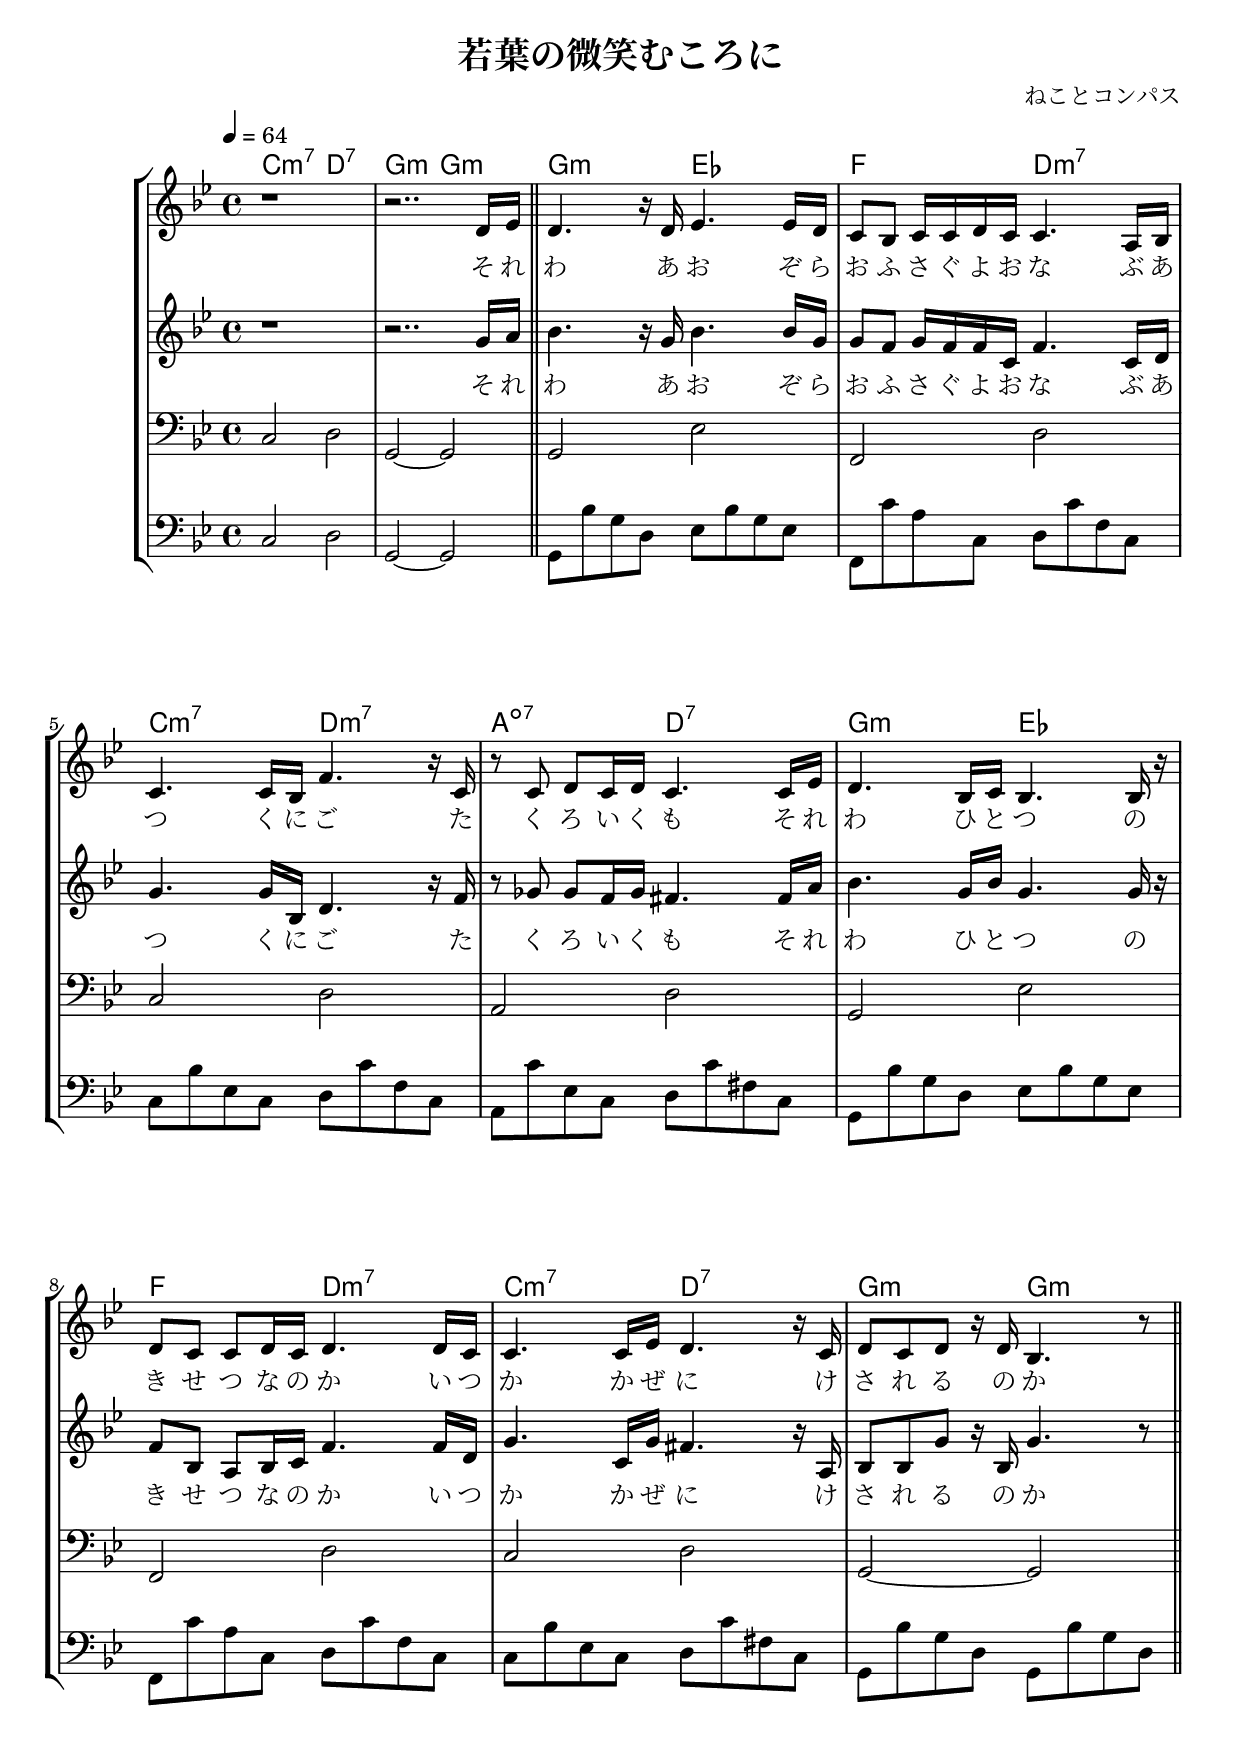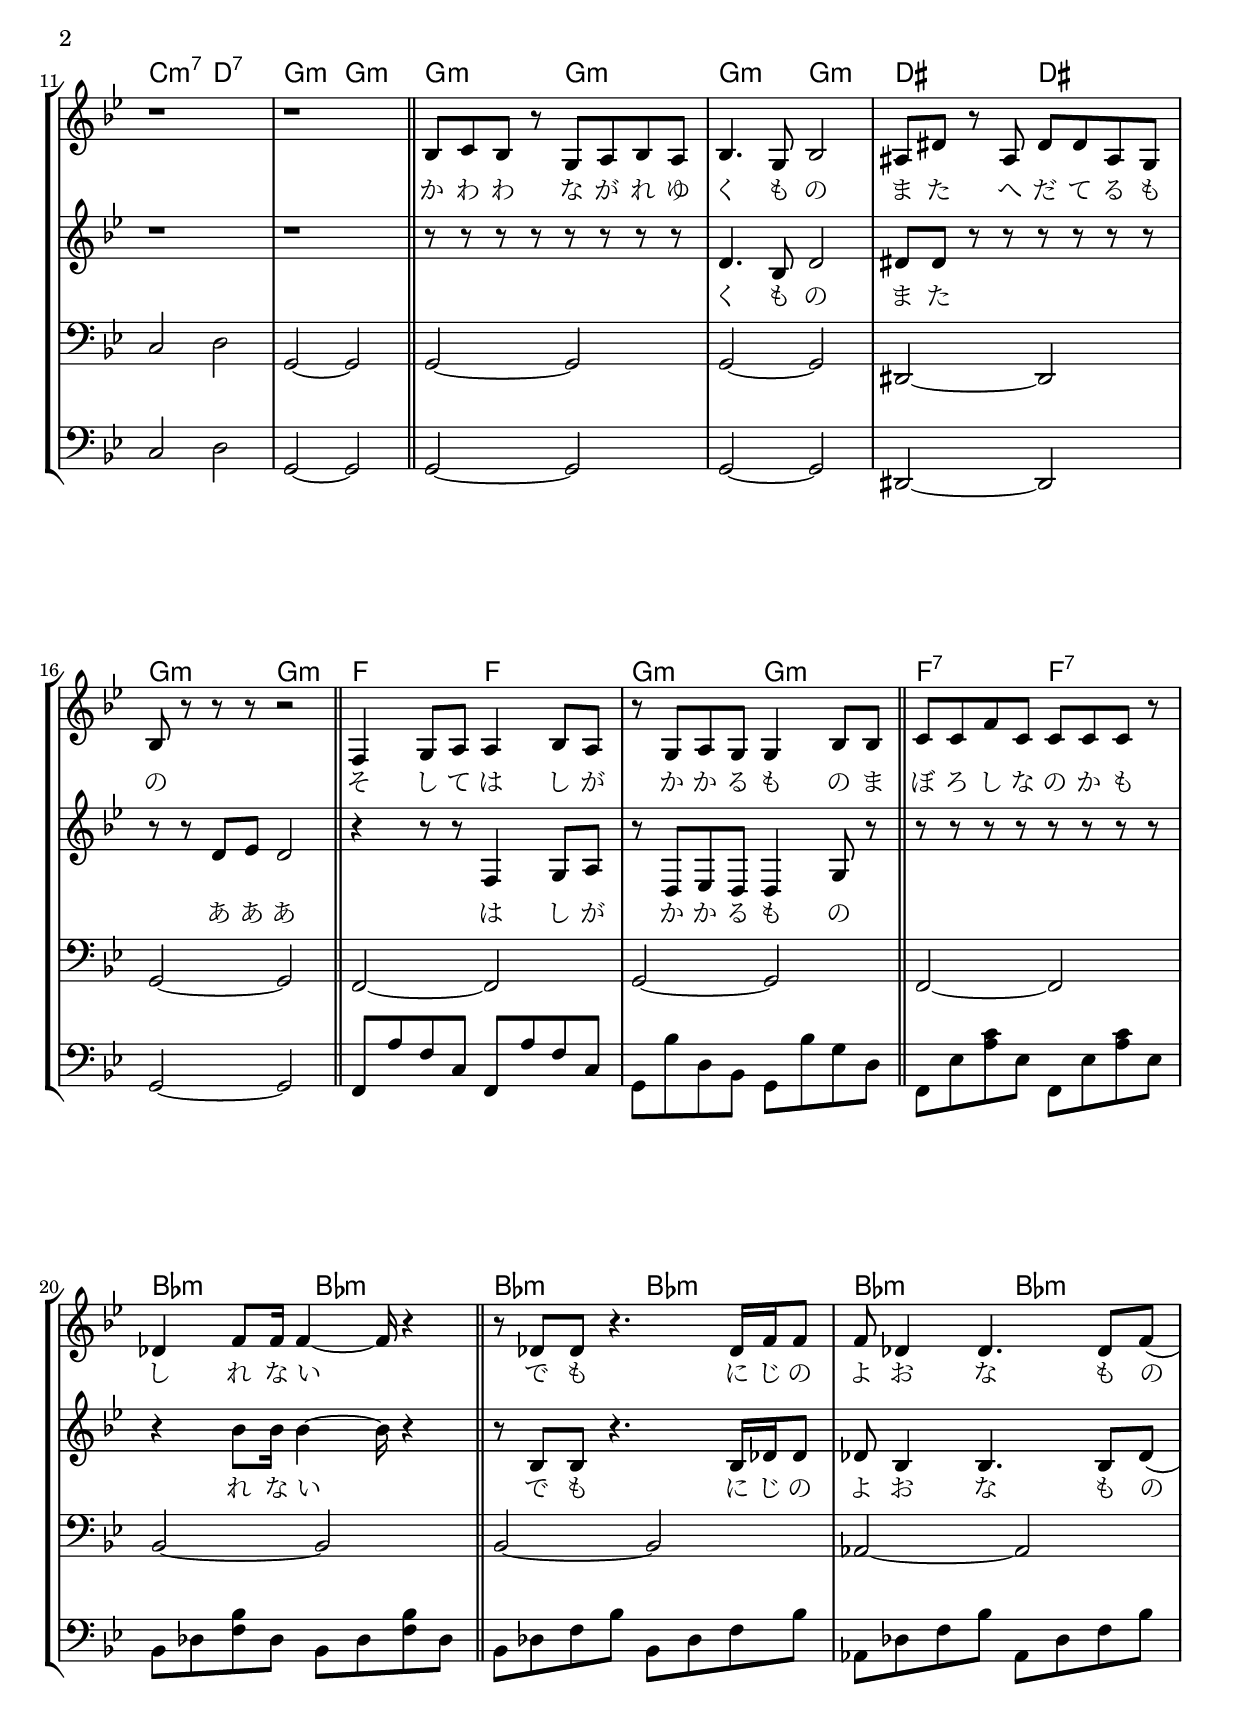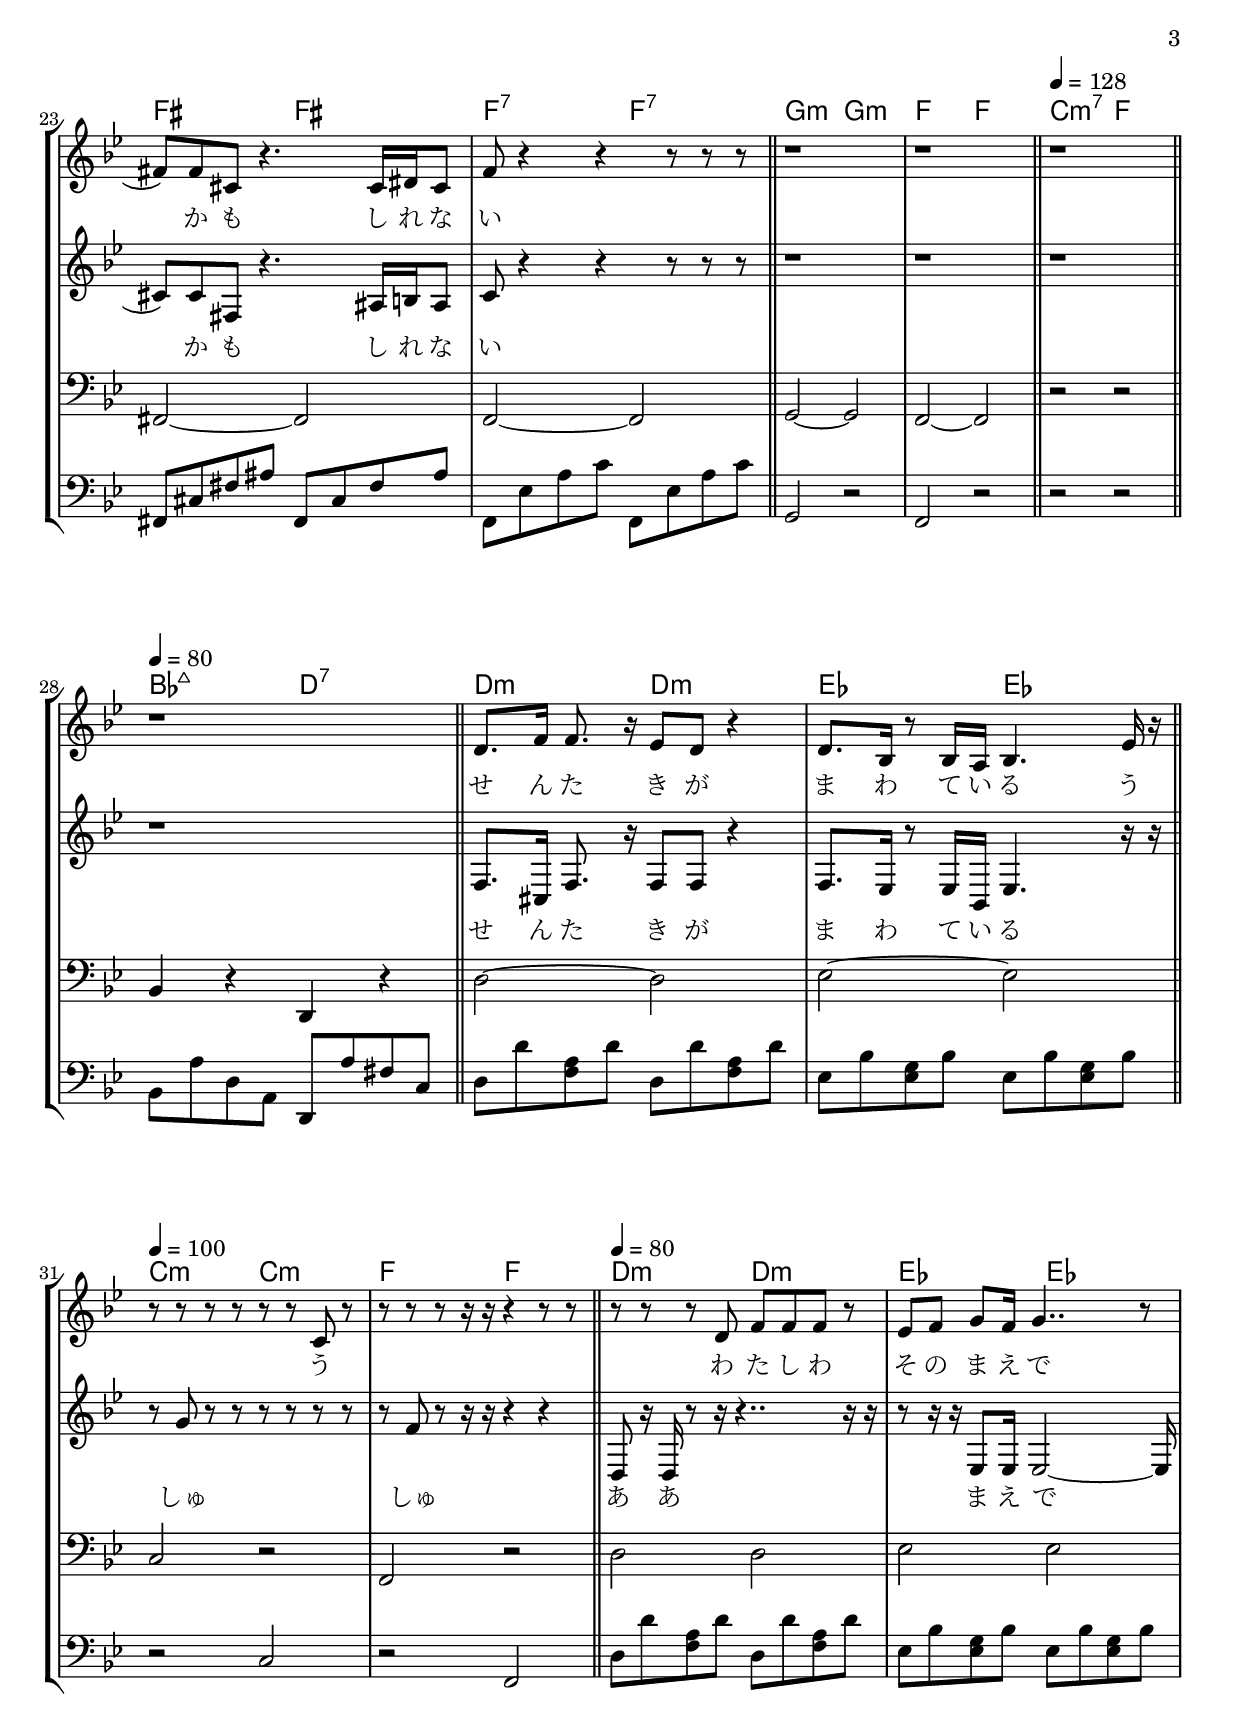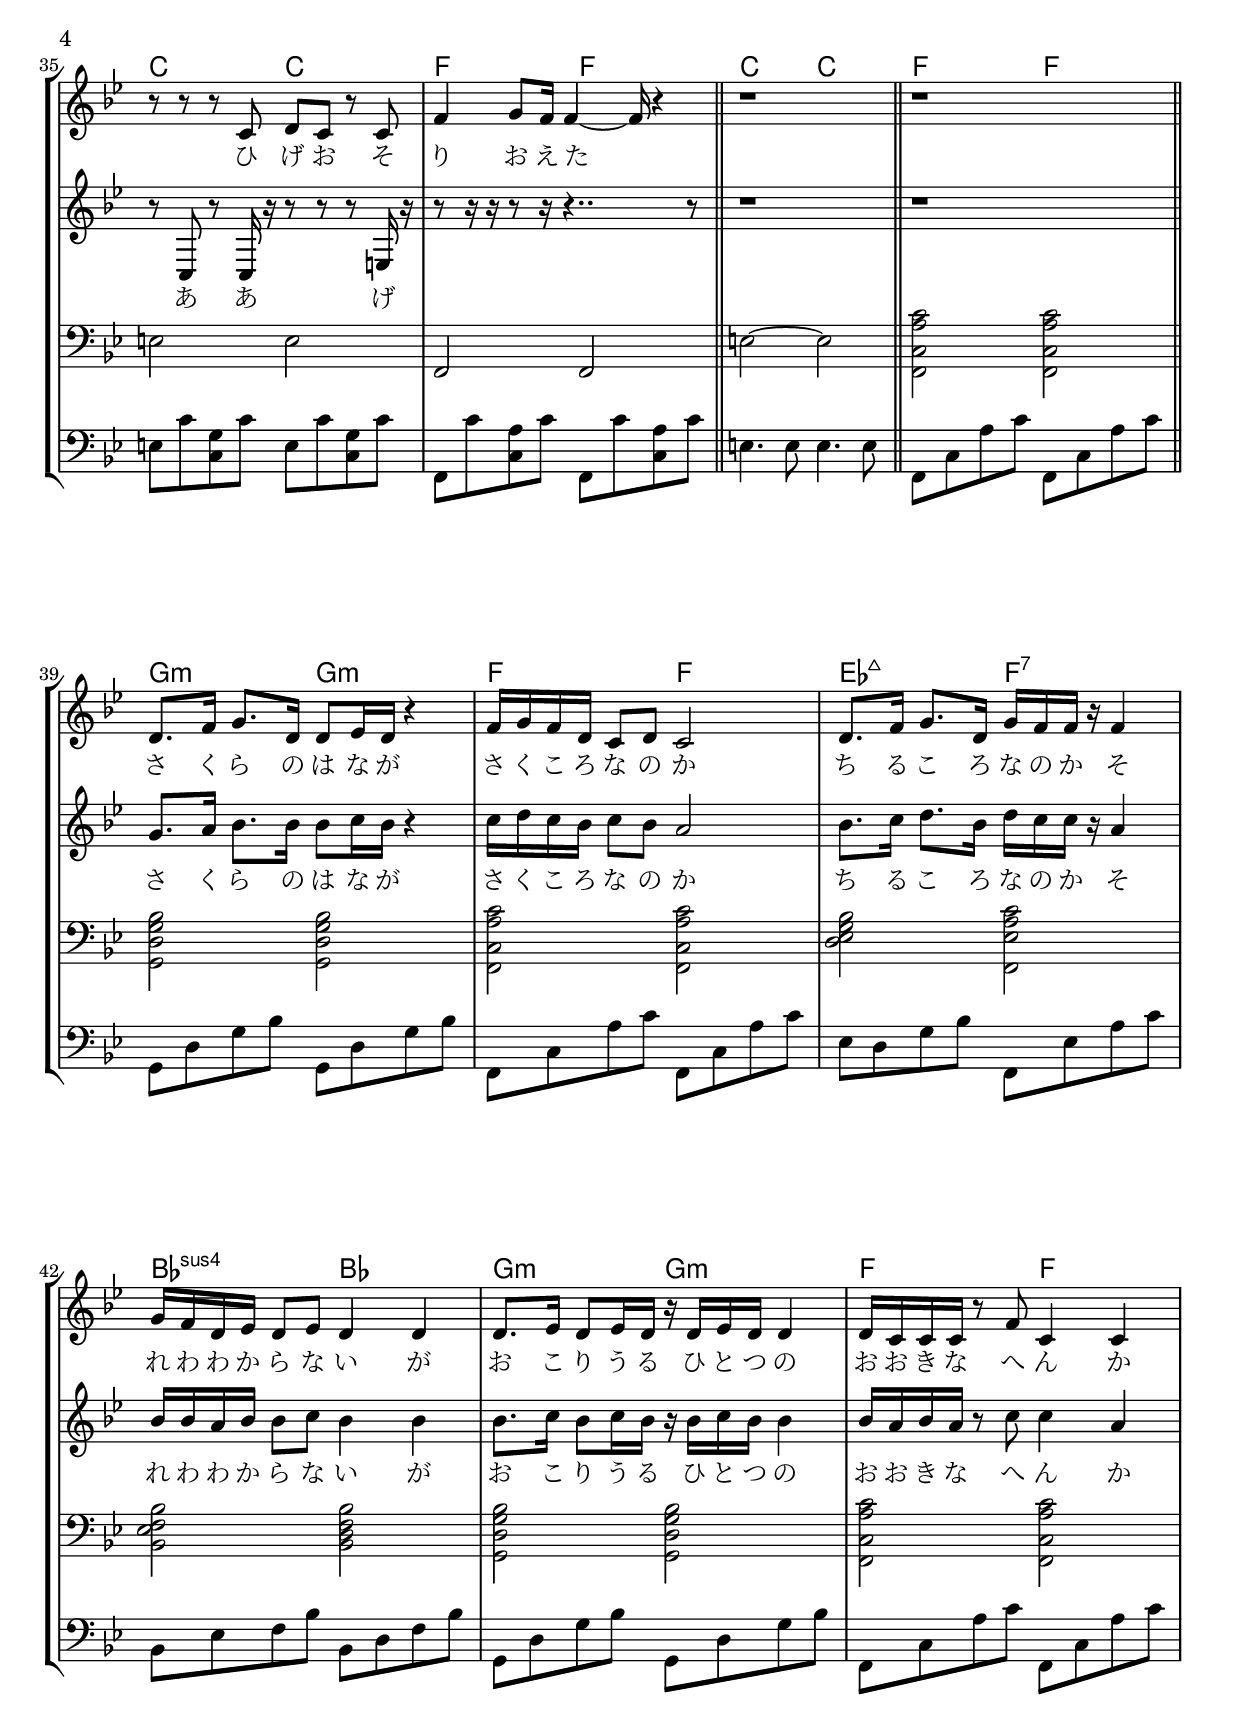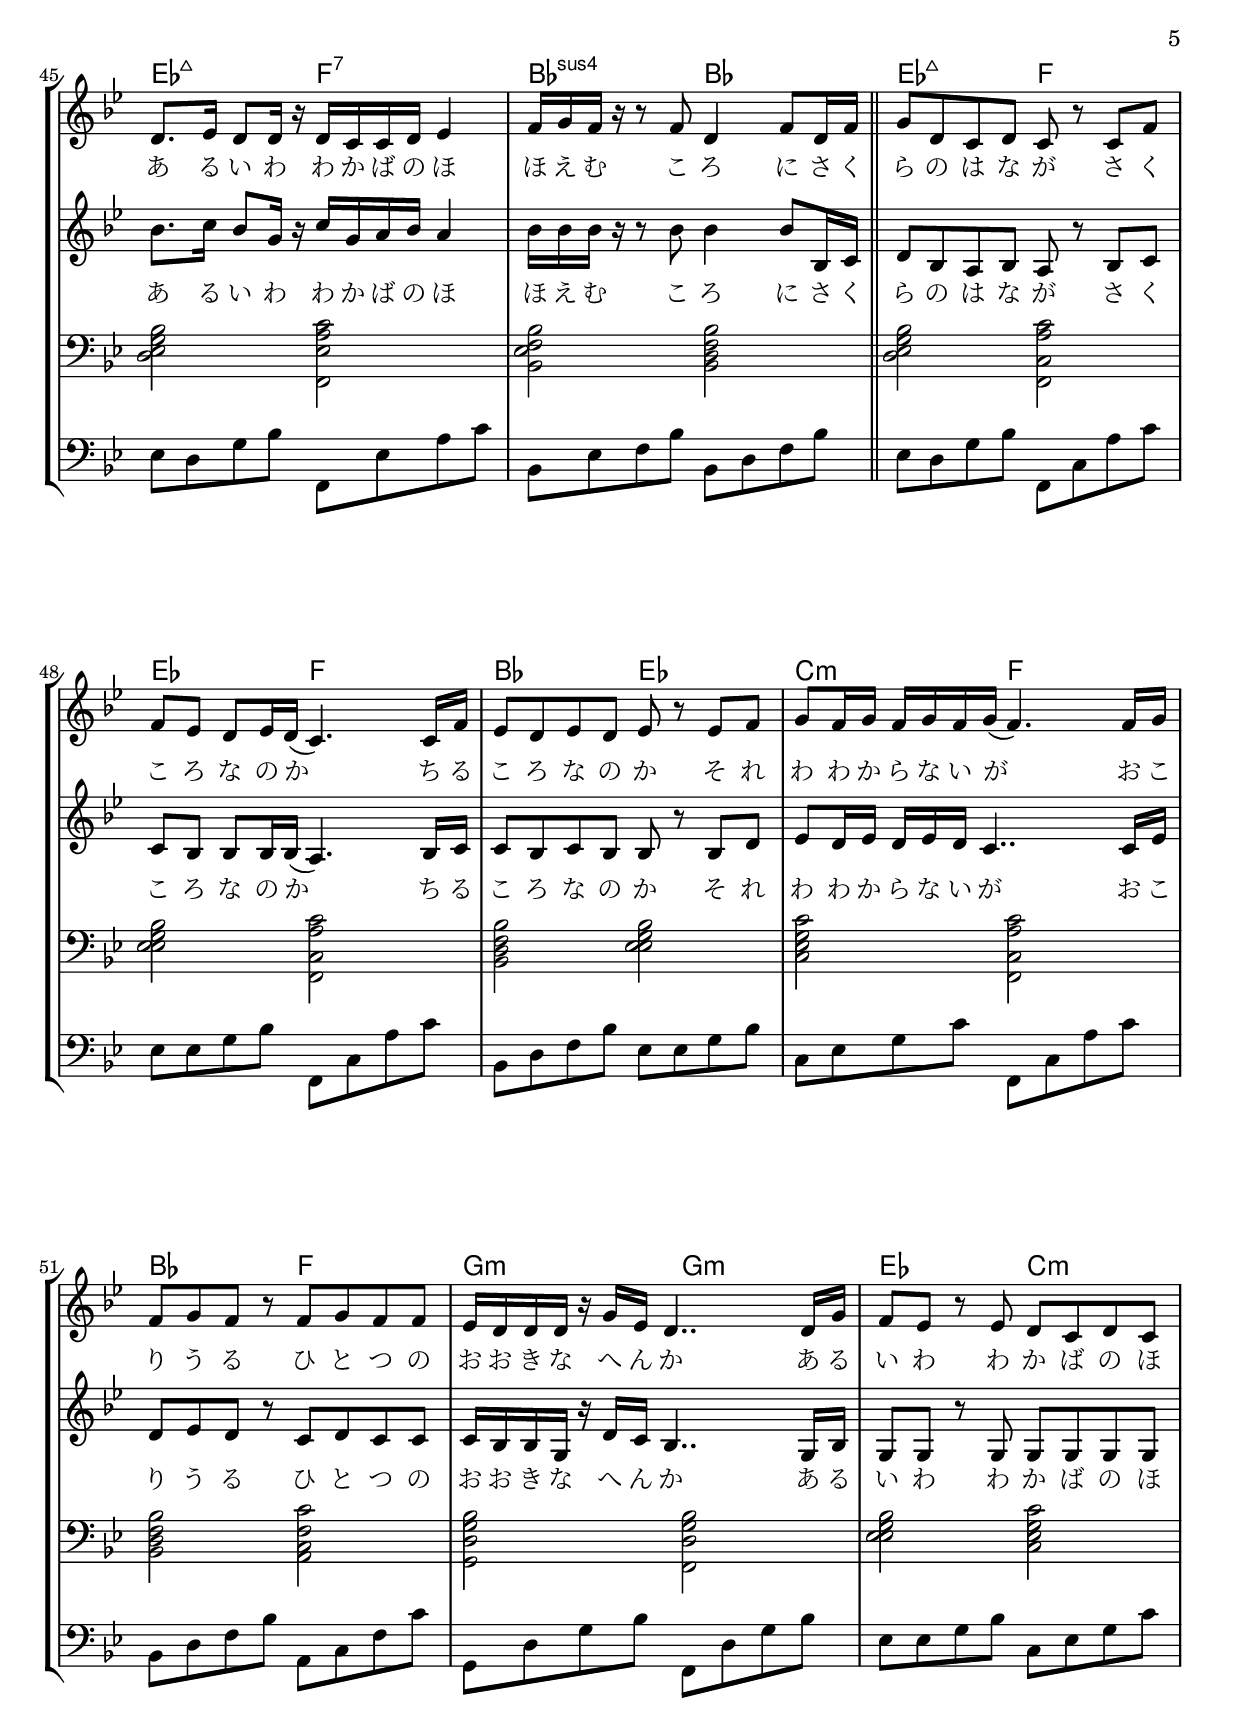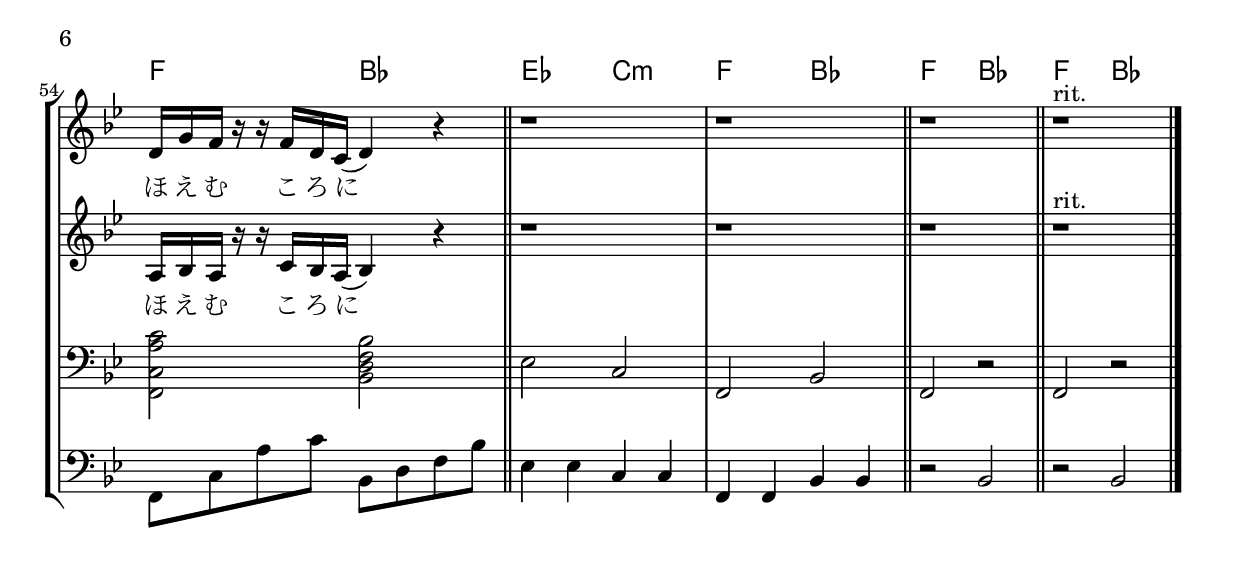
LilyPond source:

\version "2.12.1"

\header {
	title = \markup {若葉の微笑むころに}
	composer = \markup \center-column {ねことコンパス}
}

harmony = \chordmode {
	c2:min7 d:7 g:m g:m 

	g:m es f d:min7 c:min7 d:min7 a:dim7 d:7 g:m es f d:min7 c:min7 d:7 g:m g:m 

	c:min7 d:7 g:m g:m 

	g:m g:m g:m g:m dis dis g:m g:m 

	f f g:m g:m 

	f:7 f:7 bes:m bes:m 

	bes:m bes:m bes:m bes:m fis fis f:7 f:7 

	g:m g:m f f 

	c:min7 f 

	bes:maj7 d:7 

	d:m d:m es es 

	c:m c:m f f 

	d:m d:m es es c c f f 

	c c 

	f f 

	g:m g:m f f es:maj7 f:7 bes:sus4 bes g:m g:m f f es:maj7 f:7 bes:sus4 bes 

	es:maj7 f es f bes es c:m f bes f g:m g:m es c:m f bes 

	es c:m f bes 

	f bes 

	f bes 
}

melody = {
	\key bes \major
	\tempo 4 = 64
	r1 | r2.. 
	\set Staff.midiInstrument = #"mmi0.45"
	d'16  es'16 
	d'4.  r16  d'16  es'4.  es'16  d'16 
	c'8  bes8  c'16  c'16  d'16  c'16  c'4.  a16  bes16 
	c'4.  c'16  bes16  f'4.  r16  c'16 
	r8  c'8  d'8  c'16  d'16  c'4.  c'16  es'16 
	d'4.  bes16  c'16  bes4.  bes16  r16 
	d'8  c'8  c'8  d'16  c'16  d'4.  d'16  c'16 
	c'4.  c'16  es'16  d'4.  r16  c'16 
	d'8  c'8  d'8  r16  d'16  bes4.  	r8 	r1 | r1   
	\set Staff.midiInstrument = #"Acoustic Guitar (steel)"
	bes8  c'8  bes8  r8  g8  a8  bes8  a8 
	bes4.  g8  bes2 
	ais8  dis'8  r8  ais8  dis'8  dis'8  ais8  g8 
	bes8  r8  r8  r8  r2
	\set Staff.midiInstrument = #"Acoustic Guitar (steel)"
	f4  g8  a8  a4  bes8  a8 
	r8  g8  a8  g8  g4  bes8  	\set Staff.midiInstrument = #"Flute"
	bes8 
	c'8  c'8  f'8  c'8  c'8  c'8  c'8  r8 
	des'4  f'8  f'16  f'4~f'16  	r4 	\set Staff.midiInstrument = #"Acoustic Guitar (steel)"
	r8 des'8  des'8  r4.  des'16  f'16  f'8 
	f'8  des'4  des'4.  des'8  f'8 
	(fis'8)  fis'8  cis'8  r4.  cis'16  dis'16  cis'8 
	f'8  r4  r4  r8  r8  	r8 	r1 | r1   
	\tempo 4 = 128
	r1   
	\tempo 4 = 80
	r1   
	\set Staff.midiInstrument = #"mmi0.45"
	d'8.  f'16  f'8.  r16  es'8  d'8  r4 
	d'8.  bes16  r8  bes16  a16  bes4.  	\set Staff.midiInstrument = #"FX 2 (soundtrack)"
	es'16  r16 
		\tempo 4 = 100
r8  r8  r8  r8  r8  r8  c'8  r8 
	r8  r8  r8  r16  r16  r4  	r8 	\set Staff.midiInstrument = #"mmi0.45"
	r8 
		\tempo 4 = 80
r8  r8  r8  d'8  f'8  f'8  f'8  r8 
	es'8  f'8  g'8  f'16  g'4..  r8 
	r8  r8  r8  c'8  d'8  c'8  r8  c'8 
	f'4  g'8  f'16  f'4~f'16  	r4 	r1   
	r1   
	\set Staff.midiInstrument = #"mmi0.45"
	d'8.  f'16  g'8.  d'16  d'8  es'16  d'16  r4 
	f'16  g'16  f'16  d'16  c'8  d'8  c'2 
	d'8.  f'16  g'8.  d'16  g'16  f'16  f'16  r16  f'4 
	g'16  f'16  d'16  es'16  d'8  es'8  d'4  d'4 
	d'8.  es'16  d'8  es'16  d'16  r16  d'16  es'16  d'16  d'4 
	d'16  c'16  c'16  c'16  r8  f'8  c'4  c'4 
	d'8.  es'16  d'8  d'16  r16  d'16  c'16  c'16  d'16  es'4 
	f'16  g'16  f'16  r16  r8  f'8  d'4  f'8  	\set Staff.midiInstrument = #"Acoustic Guitar (steel)"
	d'16  f'16 
	g'8  d'8  c'8  d'8  c'8  r8  c'8  f'8 
	f'8  es'8  d'8  es'16  d'16  (c'4.)  c'16  f'16 
	es'8  d'8  es'8  d'8  es'8  r8  es'8  f'8 
	g'8  f'16  g'16  f'16  g'16  f'16  g'16  (f'4.)  f'16  g'16 
	f'8  g'8  f'8  r8  f'8  g'8  f'8  f'8 
	es'16  d'16  d'16  d'16  r16  g'16  es'16  d'4..  d'16  g'16 
	f'8  es'8  r8  es'8  d'8  c'8  d'8  c'8 
	d'16  g'16  f'16  r16  r16  f'16  d'16  c'16  (d'4)  	r4 	r1 | r1   
	r1   
	r1^"rit." \bar "|."
}

words = \lyricmode {
	
	そ  れ  わ  あ  お  ぞ  ら  お  ふ  さ  ぐ  よ  お  な  ぶ  あ  つ  く  に  ご  た  く  ろ  い  く  も  そ  れ  わ  ひ  と  つ  の  き  せ  つ  な  の  か  い  つ  か  か  ぜ  に  け  さ  れ  る  の  か  
	
	か  わ  わ  な  が  れ  ゆ  く  も  の  ま  た  へ  だ  て  る  も  の  
	そ  し  て  は  し  が  か  か  る  も  の  
	ま  ぼ  ろ  し  な  の  か  も  し  れ  な  い  
	で  も  に  じ  の  よ  お  な  も  の  か  も  し  れ  な  い  
	
	
	
	せ  ん  た  き  が  ま  わ  て  い  る  
	う  う  
	わ  た  し  わ  そ  の  ま  え  で  ひ  げ  お  そ  り  お  え  た  
	
	
	さ  く  ら  の  は  な  が  さ  く  こ  ろ  な  の  か  ち  る  こ  ろ  な  の  か  そ  れ  わ  わ  か  ら  な  い  が  お  こ  り  う  る  ひ  と  つ  の  お  お  き  な  へ  ん  か  あ  る  い  わ  わ  か  ば  の  ほ  ほ  え  む  こ  ろ  に  
	さ  く  ら  の  は  な  が  さ  く  こ  ろ  な  の  か  ち  る  こ  ろ  な  の  か  そ  れ  わ  わ  か  ら  な  い  が  お  こ  り  う  る  ひ  と  つ  の  お  お  き  な  へ  ん  か  あ  る  い  わ  わ  か  ば  の  ほ  ほ  え  む  こ  ろ  に  
	
	
	
}

secondmelody = {
	\key bes \major
	\tempo 4 = 64
	r1 | r2.. 
	\set Staff.midiInstrument = #"fss0.42"
	g'16  a'16 
	bes'4.  r16  g'16  bes'4.  bes'16  g'16 
	g'8  f'8  g'16  f'16  f'16  c'16  f'4.  c'16  d'16 
	g'4.  g'16  bes16  d'4.  r16  f'16 
	r8  ges'8  ges'8  f'16  ges'16  fis'4.  fis'16  a'16 
	bes'4.  g'16  bes'16  g'4.  g'16  r16 
	f'8  bes8  a8  bes16  c'16  f'4.  f'16  d'16 
	g'4.  c'16  g'16  fis'4.  r16  a16 
	bes8  bes8  g'8  r16  bes16  g'4.  	r8 	r1 | r1   
	\set Staff.midiInstrument = #"String Ensemble 2"
	r8  r8  r8  r8  r8  r8  r8  r8 
	d'4.  bes8  d'2 
	dis'8  dis'8  r8  r8  r8  r8  r8  r8 
	r8  r8  d'8  es'8  d'2
	\set Staff.midiInstrument = #"French horn"
	r4  r8  r8  f4  g8  a8 
	r8  d8  es8  d8  d4  g8  	\set Staff.midiInstrument = #"FX 7 (echoes)"
	r8 
	r8  r8  r8  r8  r8  r8  r8  r8 
	r4  bes'8  bes'16  bes'4~bes'16  	r4 	\set Staff.midiInstrument = #"Acoustic Guitar (steel)"
	r8 bes8  bes8  r4.  bes16  des'16  des'8 
	des'8  bes4  bes4.  bes8  des'8 
	(cis'8)  cis'8  fis8  r4.  ais16  b16  ais8 
	c'8  r4  r4  r8  r8  	r8 	r1 | r1   
	\tempo 4 = 128
	r1   
	\tempo 4 = 80
	r1   
	\set Staff.midiInstrument = #"Acoustic Bass"
	f8.  cis16  f8.  r16  f8  f8  r4 
	f8.  es16  r8  es16  bes,16  es4.  	\set Staff.midiInstrument = #"Reverse Cymbal"
	r16  r16 
		\tempo 4 = 100
r8  g'8  r8  r8  r8  r8  r8  r8 
	r8  f'8  r8  r16  r16  r4  	r4 	\set Staff.midiInstrument = #"Pad 1 (new age)"
		\tempo 4 = 80
 d8  r16  d16  r8  r16  r4..  r16  r16 
	r8  r16  r16  es8  es16  es2~es16 
	r8  c8  r8  c16  r16  r8  r8  r8  e16  r16 
	r8  r16  r16  r8  r16  r4..  	r8 	r1   
	r1   
	\set Staff.midiInstrument = #"fss0.42"
	g'8.  a'16  bes'8.  bes'16  bes'8  c''16  bes'16  r4 
	c''16  d''16  c''16  bes'16  c''8  bes'8  a'2 
	bes'8.  c''16  d''8.  bes'16  d''16  c''16  c''16  r16  a'4 
	bes'16  bes'16  a'16  bes'16  bes'8  c''8  bes'4  bes'4 
	bes'8.  c''16  bes'8  c''16  bes'16  r16  bes'16  c''16  bes'16  bes'4 
	bes'16  a'16  bes'16  a'16  r8  c''8  c''4  a'4 
	bes'8.  c''16  bes'8  g'16  r16  c''16  g'16  a'16  bes'16  a'4 
	bes'16  bes'16  bes'16  r16  r8  bes'8  bes'4  bes'8  	\set Staff.midiInstrument = #"Acoustic Guitar (steel)"
	bes16  c'16 
	d'8  bes8  a8  bes8  a8  r8  bes8  c'8 
	c'8  bes8  bes8  bes16  bes16  (a4.)  bes16  c'16 
	c'8  bes8  c'8  bes8  bes8  r8  bes8  d'8 
	es'8  d'16  es'16  d'16  es'16  d'16  c'4..  c'16  es'16 
	d'8  es'8  d'8  r8  c'8  d'8  c'8  c'8 
	c'16  bes16  bes16  g16  r16  d'16  c'16  bes4..  g16  bes16 
	g8  g8  r8  g8  g8  g8  g8  g8 
	a16  bes16  a16  r16  r16  c'16  bes16  a16  (bes4)  	r4 	r1 | r1   
	r1   
	r1^"rit." \bar "|."
}

secondwords = \lyricmode {
	
	そ  れ  わ  あ  お  ぞ  ら  お  ふ  さ  ぐ  よ  お  な  ぶ  あ  つ  く  に  ご  た  く  ろ  い  く  も  そ  れ  わ  ひ  と  つ  の  き  せ  つ  な  の  か  い  つ  か  か  ぜ  に  け  さ  れ  る  の  か  
	
	く  も  の  ま  た  あ  あ  あ  
	は  し  が  か  か  る  も  の  
	れ  な  い  
	で  も  に  じ  の  よ  お  な  も  の  か  も  し  れ  な  い  
	
	
	
	せ  ん  た  き  が  ま  わ  て  い  る  
	しゅ  しゅ  
	あ  あ  ま  え  で  あ  あ  げ  
	
	
	さ  く  ら  の  は  な  が  さ  く  こ  ろ  な  の  か  ち  る  こ  ろ  な  の  か  そ  れ  わ  わ  か  ら  な  い  が  お  こ  り  う  る  ひ  と  つ  の  お  お  き  な  へ  ん  か  あ  る  い  わ  わ  か  ば  の  ほ  ほ  え  む  こ  ろ  に  
	さ  く  ら  の  は  な  が  さ  く  こ  ろ  な  の  か  ち  る  こ  ろ  な  の  か  そ  れ  わ  わ  か  ら  な  い  が  お  こ  り  う  る  ひ  と  つ  の  お  お  き  な  へ  ん  か  あ  る  い  わ  わ  か  ば  の  ほ  ほ  え  む  こ  ろ  に  
	
	
	
}

tempochange = {
	\tempo 4 = 64
	r1 | r1 \bar "||"
	\tempo 4 = 64
	r1 | r1 | r1 | r1 | r1 | r1 | r1 | r1 \bar "||"
	\tempo 4 = 64
	r1 | r1 \bar "||"
	\tempo 4 = 64
	r1 | r1 | r1 | r1 \bar "||"
	\tempo 4 = 64
	r1 | r1 \bar "||"
	\tempo 4 = 64
	r1 | r1 \bar "||"
	\tempo 4 = 64
	r1 | r1 | r1 | r1 \bar "||"
	\tempo 4 = 64
	r1 | r1 \bar "||"
	\tempo 4 = 128
	r1 \bar "||"
	\tempo 4 = 80
	r1 \bar "||"
	\tempo 4 = 80
	r1 | r1 \bar "||"
	\tempo 4 = 100
	r1 | r1 \bar "||"
	\tempo 4 = 80
	r1 | r1 | r1 | r1 \bar "||"
	\tempo 4 = 80
	r1 \bar "||"
	\tempo 4 = 80
	r1 \bar "||"
	\tempo 4 = 80
	r1 | r1 | r1 | r1 | r1 | r1 | r1 | r1 \bar "||"
	\tempo 4 = 80
	r1 | r1 | r1 | r1 | r1 | r1 | r1 | r1 \bar "||"
	\tempo 4 = 80
	r1 | r1 \bar "||"
	\tempo 4 = 80
	r1 \bar "||"
	\tempo 4 = 80
	\tempo 4 = 60 r2 \tempo 4 = 53 r2 \bar "|."
}

mainacc = {
	\clef bass
	\set Staff.midiInstrument = #"Electric Grand"
	\key bes \major
	\tempo 4 = 64
	c2
	~d2
	g,2
	~g,2
	\bar "||"

	\set Staff.midiInstrument = #"Electric Grand"
	g,2
	~es2
	f,2
	~d2
	c2
	~d2
	a,2
	~d2
	g,2
	~es2
	f,2
	~d2
	c2
	~d2
	g,2
	~g,2
	\bar "||"

	\set Staff.midiInstrument = #"Electric Grand"
	c2
	~d2
	g,2
	~g,2
	\bar "||"

	\set Staff.midiInstrument = #"Electric Grand"
	g,2
	~g,2
	g,2
	~g,2
	dis,2
	~dis,2
	g,2
	~g,2
	\bar "||"

	\set Staff.midiInstrument = #"Electric Grand"
	f,2
	~f,2
	g,2
	~g,2
	\bar "||"

	\set Staff.midiInstrument = #"Electric Grand"
	f,2
	~f,2
	bes,2
	~bes,2
	\bar "||"

	\set Staff.midiInstrument = #"Electric Grand"
	bes,2
	~bes,2
	as,2
	~as,2
	fis,2
	~fis,2
	f,2
	~f,2
	\bar "||"

	\set Staff.midiInstrument = #"Acoustic grand"
	g,2
	~g,2
	f,2
	~f,2
	\bar "||"

	\set Staff.midiInstrument = #"Acoustic grand"
	\tempo 4 = 128
	r2
	r2
	\bar "||"

	\set Staff.midiInstrument = #"Electric Grand"
	\tempo 4 = 80
	bes,4 r4
	d,4 r4
	\bar "||"

	\set Staff.midiInstrument = #"Electric Grand"
	d2
	~d2
	es2
	~es2
	\bar "||"

	\set Staff.midiInstrument = #"FX 4 (atmosphere)"
	\tempo 4 = 100
	c2
	r2
	f,2
	r2
	\bar "||"

	\set Staff.midiInstrument = #"Electric Grand"
	\tempo 4 = 80
	d2
	d2
	es2
	es2
	e2
	e2
	f,2
	f,2
	\bar "||"

	\set Staff.midiInstrument = #"Electric Grand"
	e2
	~e2
	\bar "||"

	\set Staff.midiInstrument = #"Electric Grand"
	<f, c a c'>2
	<f, c a c'>2
	\bar "||"

	\set Staff.midiInstrument = #"Electric Grand"
	<g, d g bes>2
	<g, d g bes>2
	<f, c a c'>2
	<f, c a c'>2
	<es d g bes>2
	<f, es a c'>2
	<bes, es f bes>2
	<bes, d f bes>2
	<g, d g bes>2
	<g, d g bes>2
	<f, c a c'>2
	<f, c a c'>2
	<es d g bes>2
	<f, es a c'>2
	<bes, es f bes>2
	<bes, d f bes>2
	\bar "||"

	\set Staff.midiInstrument = #"Electric Piano 1"
	<es d g bes>2
	<f, c a c'>2
	<es es g bes>2
	<f, c a c'>2
	<bes, d f bes>2
	<es es g bes>2
	<c es g c'>2
	<f, c a c'>2
	<bes, d f bes>2
	<a, c f c'>2
	<g, d g bes>2
	<f, d g bes>2
	<es es g bes>2
	<c es g c'>2
	<f, c a c'>2
	<bes, d f bes>2
	\bar "||"

	\set Staff.midiInstrument = #"Electric Piano 1"
	es2
	~c2
	f,2
	~bes,2
	\bar "||"

	\set Staff.midiInstrument = #"Electric Grand"
	f,2
	r2
	\bar "||"

	\set Staff.midiInstrument = #"Acoustic grand"
	f,2
	r2
	\bar "|."
}

subacc = {
	\clef bass
	\set Staff.midiInstrument = #"Synth Bass 2"
	\key bes \major
	\tempo 4 = 64
	c2
	~d2
	g,2
	~g,2
	\bar "||"

	\set Staff.midiInstrument = #"Synth Bass 2"
	g,8 bes g d
	es8 bes g es
	f,8 c' a c
	d8 c' f c
	c8 bes es c
	d8 c' f c
	a,8 c' es c
	d8 c' fis c
	g,8 bes g d
	es8 bes g es
	f,8 c' a c
	d8 c' f c
	c8 bes es c
	d8 c' fis c
	g,8 bes g d
	g,8 bes g d
	\bar "||"

	\set Staff.midiInstrument = #"Fretless Bass"
	c2
	~d2
	g,2
	~g,2
	\bar "||"

	\set Staff.midiInstrument = #"Synth Bass 2"
	g,2
	~g,2
	g,2
	~g,2
	dis,2
	~dis,2
	g,2
	~g,2
	\bar "||"

	\set Staff.midiInstrument = #"Acoustic Bass"
	f,8 a f c
	f,8 a f c
	g,8 bes d bes,
	g,8 bes g d
	\bar "||"

	\set Staff.midiInstrument = #"Synth Bass 2"
	f,8 es <a c'> es
	f,8 es <a c'> es
	bes,8 des <f bes> des
	bes,8 des <f bes> des
	\bar "||"

	\set Staff.midiInstrument = #"Pad 3 (polysynth)"
	bes,8 des8 f8 bes8
	bes,8 des8 f8 bes8
	as,8 des8 f8 bes8
	as,8 des8 f8 bes8
	fis,8 cis8 fis8 ais8
	fis,8 cis8 fis8 ais8
	f,8 es8 a8 c'8
	f,8 es8 a8 c'8
	\bar "||"

	\set Staff.midiInstrument = #"Pad 7 (halo)"
	g,2
	r2
	f,2
	r2
	\bar "||"

	\set Staff.midiInstrument = #"Acoustic grand"
	\tempo 4 = 128
	r2
	r2
	\bar "||"

	\set Staff.midiInstrument = #"Synth Bass 2"
	\tempo 4 = 80
	bes,8 a d a,
	d,8 a fis c
	\bar "||"

	\set Staff.midiInstrument = #"Acoustic Guitar (steel)"
	d8 d' <f a> d'
	d8 d' <f a> d'
	es8 bes <es g> bes
	es8 bes <es g> bes
	\bar "||"

	\set Staff.midiInstrument = #"Guitar Fret Noise"
	\tempo 4 = 100
	r2
	c2
	r2
	f,2
	\bar "||"

	\set Staff.midiInstrument = #"Lead 1 (square)"
	\tempo 4 = 80
	d8 d' <f a> d'
	d8 d' <f a> d'
	es8 bes <es g> bes
	es8 bes <es g> bes
	e8 c' <c g> c'
	e8 c' <c g> c'
	f,8 c' <c a> c'
	f,8 c' <c a> c'
	\bar "||"

	\set Staff.midiInstrument = #"Vibraphone"
	e4.e8
	e4.e8
	\bar "||"

	\set Staff.midiInstrument = #"Synth Bass 2"
	f,8 c8 a8 c'8
	f,8 c8 a8 c'8
	\bar "||"

	\set Staff.midiInstrument = #"Synth Bass 2"
	g,8 d8 g8 bes8
	g,8 d8 g8 bes8
	f,8 c8 a8 c'8
	f,8 c8 a8 c'8
	es8 d8 g8 bes8
	f,8 es8 a8 c'8
	bes,8 es8 f8 bes8
	bes,8 d8 f8 bes8
	g,8 d8 g8 bes8
	g,8 d8 g8 bes8
	f,8 c8 a8 c'8
	f,8 c8 a8 c'8
	es8 d8 g8 bes8
	f,8 es8 a8 c'8
	bes,8 es8 f8 bes8
	bes,8 d8 f8 bes8
	\bar "||"

	\set Staff.midiInstrument = #"Synth Bass 2"
	es8 d8 g8 bes8
	f,8 c8 a8 c'8
	es8 es8 g8 bes8
	f,8 c8 a8 c'8
	bes,8 d8 f8 bes8
	es8 es8 g8 bes8
	c8 es8 g8 c'8
	f,8 c8 a8 c'8
	bes,8 d8 f8 bes8
	a,8 c8 f8 c'8
	g,8 d8 g8 bes8
	f,8 d8 g8 bes8
	es8 es8 g8 bes8
	c8 es8 g8 c'8
	f,8 c8 a8 c'8
	bes,8 d8 f8 bes8
	\bar "||"

	\set Staff.midiInstrument = #"Electric Bass (pick)"
	es4 es4
	c4 c4
	f,4 f,4
	bes,4 bes,4
	\bar "||"

	\set Staff.midiInstrument = #"Pad 4 (choir)"
	r2
	bes,2
	\bar "||"

	\set Staff.midiInstrument = #"Pad 8 (sweep)"
	r2
	bes,2
	\bar "|."
}

percA = {
	\drummode {
	r1 |r1 \bar "||"
	r2 hho2  |r2 hho2  |r2 hho2  |r2 hho2  |r2 hho2  |r2 hho2  |r2 hho2  |r2 hho2  \bar "||"
	r1  |r2 r8 hho4 hho8  \bar "||"
	r4 hh8. hh4 r16 hh4  |hh4 hh8 hh4. hh4  |hh4 hh8. hh4 r16 hh4  |hh4 hh8 hh4. hh4  \bar "||"
	r2 r8 hho4.  |r2 r8 hho4.  \bar "||"
	cymr4 cymr4 cymr4 cymr4  |cymr4 cymr8 cymr16 cymr16 cymr4 cymr4  \bar "||"
	r8 cymr16 cymr16 cymr8 cymr16 cymr16 cymr8 cymr16 cymr16 cymr8 cymr8  |cymr8 cymr16 cymr16 cymr8 cymr16 cymr16 cymr8 cymr16 cymr16 cymr8 cymr8  |cymr8 cymr16 cymr16 cymr8 cymr16 cymr16 cymr8 cymr16 cymr16 cymr8 cymr16 cymr16  |cymr8 cymr16 cymr16 cymr8 cymr16 cymr16 cymr8 cymr16 cymr16 cymr8 cymr8  \bar "||"
	r1  |r2 r8 hho4 hho8  \bar "||"
	r1 \bar "||"
	r2 r8 hho4 hho8  \bar "||"
	r1  |r2 r8 hho4 hho8  \bar "||"
	r1 |r1 \bar "||"
	r1  |r1  |r1  |r2 r8 hho4 hho8  \bar "||"
	r1 \bar "||"
	cymr4 cymr4 cymr4 cymr4  \bar "||"
	cymr4 cymr4 cymr4 cymr4  |cymr4 cymr8 cymr16 cymr16 cymr4 cymr4  |cymr4 cymr4 cymr4 cymr4  |cymr4 cymr2.  |cymr4 cymr4 cymr4 cymr4  |cymr4 cymr8 cymr16 cymr16 cymr4 cymr4  |cymr4 cymr4 cymr4 cymr4  |cymr4 cymr2.  \bar "||"
	r1  |r1  |r1  |r1  |r1  |r1  |r1  |r2 r8 hho4 hho8  \bar "||"
	r1  |r2 r8 hho4 hho8  \bar "||"
	r1 \bar "||"
	r1 \bar "|."
	}
}

percB = {
	\drummode {
	r1 |r1 \bar "||"
	r8 hh16 hh16 hh8 hh16 hh8. hh16 hh16 hh8 hh16 hh16  |hh8 hh16 hh16 hh8 hh16 hh8. hh16 hh16 hh8 hh8  |hh8 hh16 hh16 hh8 hh16 hh8. hh16 hh16 hh8 hh16 hh16  |hh8 hh16 hh16 hh8 hh16 hh8. hh16 hh16 hh8 hh8  |r8 hh16 hh16 hh8 hh16 hh8. hh16 hh16 hh8 hh16 hh16  |hh8 hh16 hh16 hh8 hh16 hh8. hh16 hh16 hh8 hh8  |hh8 hh16 hh16 hh8 hh16 hh8. hh16 hh16 hh8 hh16 hh16  |hh8 hh16 hh16 hh8 hh16 hh8 hh4. r16  \bar "||"
	r4. hhp2 hhp8  |hhp4 hhp4 hhp4 hhp4  \bar "||"
	r8 hhp4 hhp4 hhp4 hhp8  |r8 hhp2 hhp4 hhp8  |r8 hhp4 hhp4 hhp4 hhp8  |r8 hhp2 hhp4.  \bar "||"
	r8 hh8 hh8 hh8 hh4. hh8  |r16 hh4 hh4 hh4 r16 hh8  \bar "||"
	r2 sn2  |r2 sn2  \bar "||"
	r4 sn2 sn4  |r4 sn8 sn4. sn4  |r4 sn2 sn4  |r4 sn2 sn8 sn16 sn16  \bar "||"
	r4. hhp2 hhp8  |hhp4 hhp4 hhp4 hhp4  \bar "||"
	r1 \bar "||"
	hhp4 hhp4 hhp4 hhp4  \bar "||"
	r4. hhp2 hhp8  |hhp4 hhp4 hhp4 hhp4  \bar "||"
	r1 |r1 \bar "||"
	r4. hhp2 hhp8  |r4. hhp2 hhp8  |r4. hhp2 hhp8  |hhp4 hhp4 hhp4 hhp4  \bar "||"
	r1 \bar "||"
	r2 sn2  \bar "||"
	r2 sn2  |r2 sn2  |r2 sn2  |r8 sn8 sn2.  |r2 sn2  |r2 sn2  |r2 sn2  |r8 sn8 sn2.  \bar "||"
	r4. hhp2 hhp8  |r4. hhp2 hhp8  |r4. hhp2 hhp8  |r4. hhp2 hhp8  |r4. hhp2 hhp8  |r4. hhp2 hhp8  |r4. hhp2 hhp8  |hhp4 hhp4 hhp4 hhp4  \bar "||"
	r4. hhp2 hhp8  |hhp4 hhp4 hhp4 hhp4  \bar "||"
	r1 \bar "||"
	r1 \bar "|."
	}
}

percC = {
	\drummode {
	r1 |r1 \bar "||"
	r4 sn2 sn4  |r4 sn2 sn4  |r4 sn2 sn4  |r4 sn2 sn4  |r4 sn2 sn4  |r4 sn2 sn4  |r4 sn2 sn4  |r4 sn4. sn16 sn8 sn16 sn16 sn16  \bar "||"
	hh4 hh4 hh4 hh4  |r4. hh2 r8  \bar "||"
	r4 sn2 sn8. sn16  |r4 sn2 sn8. sn16  |r4 sn2 sn8. sn16  |r4 sn2 sn8 sn16 sn16  \bar "||"
	r16 hhp4 hhp8 hhp8 hhp4. hhp16  |r8 hhp8 hhp8 hhp8 hhp4 r16 hhp8.  \bar "||"
	bd2. r8 bd8  |bd2 r8 bd4.  \bar "||"
	bd8. bd16 bd8. bd16 bd8. bd16 bd8. bd16  |bd8. bd16 bd8. bd16 bd8. bd16 bd4  |bd8. bd16 bd8. bd16 bd8. bd16 bd8. bd16  |bd8. bd16 bd8. bd16 bd8. bd16 bd8. bd16  \bar "||"
	hh4 hh4 hh4 hh4  |r4. hh2 r8  \bar "||"
	r1 \bar "||"
	r4. hh2 r8  \bar "||"
	hh4 hh4 hh4 hh4  |r4. hh2 r8  \bar "||"
	r1 |r1 \bar "||"
	hh4 hh4 hh4 hh4  |hh4 hh4 hh4 hh4  |hh4 hh4 hh4 hh4  |r4. hh2 r8  \bar "||"
	r1 \bar "||"
	bd2 r8 bd4.  \bar "||"
	bd2. r8 bd8  |bd2. r8 bd8  |bd2. r8 bd8  |bd4. bd8 bd4. bd8  |bd2. r8 bd8  |bd2. r8 bd8  |bd2. r8 bd8  |bd2 r8 bd4.  \bar "||"
	hh4 hh4 hh4 hh4  |hh4 hh4 hh4 hh4  |hh4 hh4 hh4 hh4  |hh4 hh4 hh4 hh4  |hh4 hh4 hh4 hh4  |hh4 hh4 hh4 hh4  |hh4 hh4 hh4 hh4  |r4. hh2 r8  \bar "||"
	hh4 hh4 hh4 hh4  |r4. hh2 r8  \bar "||"
	r1 \bar "||"
	r1 \bar "|."
	}
}

percD = {
	\drummode {
	r1 |r1 \bar "||"
	bd8 bd4 bd4 r16 bd8. bd8  |bd8 bd4 bd4 r16 bd8. bd8  |bd8 bd4 bd4 r16 bd8. bd8  |bd8 bd4 bd4 r16 bd8. bd8  |bd8 bd4 bd4 r16 bd8. bd8  |bd8 bd4 bd4 r16 bd8. bd8  |bd8 bd4 bd4 r16 bd8. bd8  |bd4. bd8. bd4. r16  \bar "||"
	bd2. r8 bd8  |bd8. bd4. r16 bd4 bd8  \bar "||"
	bd4. r16 bd8. bd4 bd8  |bd8 bd4 r16 bd8. bd4 bd8  |bd4. r16 bd8. bd4 bd8  |bd8 bd4 r16 bd8. bd4 bd8  \bar "||"
	r8. sn2 r16 sn4  |r8. sn2 r16 sn4  \bar "||"
	r1 |r8. tommh8. tommh2 r8  \bar "||"
	r1  |r2 r16 tommh4. r16  |r1  |r4. tommh2 r8  \bar "||"
	bd2. r8 bd8  |bd8. bd4. r16 bd4 bd8  \bar "||"
	r1 \bar "||"
	bd8. bd4. r16 bd4 bd8  \bar "||"
	bd2. r8 bd8  |bd8. bd4. r16 bd4 bd8  \bar "||"
	r1 |r1 \bar "||"
	bd2. r8 bd8  |bd8. bd8. bd2 bd8  |bd2. r8 bd8  |bd8. bd4. r16 bd4 bd8  \bar "||"
	r1 \bar "||"
	r8. tommh8. tommh2 r8  \bar "||"
	r1 |r1 |r1 |r2 r8 tommh8 tommh4  |r1 |r1 |r1 |r8. tommh8. tommh2 r8  \bar "||"
	bd2. r8 bd8  |bd8. bd8. bd2 bd8  |bd2. r8 bd8  |bd8. bd8. bd2 bd8  |bd2. r8 bd8  |bd8. bd8. bd2 bd8  |bd2. r8 bd8  |bd8. bd4. r16 bd4 bd8  \bar "||"
	bd2. r8 bd8  |bd8. bd4. r16 bd4 bd8  \bar "||"
	r1 \bar "||"
	r1 \bar "|."
	}
}

percE = {
	\drummode {
	r1 |r1 \bar "||"
	cymc1  |r1 |r1 |r1 |cymc1  |r1 |r1 |r2. cymc4  \bar "||"
	r1 | r1 \bar "||"
	r1  |r4. r16 hho2 r16  |r1  |r4. r16 hho2 r16  \bar "||"
	bd4. bd8 bd2  |bd4. bd8 bd4 bd4  \bar "||"
	r1 |r2. toml8 toml8  \bar "||"
	r1  |r2. r8 toml8  |r1  |r2 r16 toml4. r16  \bar "||"
	r1 | r1 \bar "||"
	r1 \bar "||"
	r1 \bar "||"
	r1 | r1 \bar "||"
	r1 |r1 \bar "||"
	r1 | r1 | r1 | r1 \bar "||"
	r1 \bar "||"
	r2. toml8 toml8  \bar "||"
	r1 |r1 |r1 |r2. r8 toml8  |r1 |r1 |r1 |r2. toml8 toml8  \bar "||"
	r1 | r1 | r1 | r1 | r1 | r1 | r1 | r1 \bar "||"
	r1 | r1 \bar "||"
	r1 \bar "||"
	r1 \bar "|."
	}
}

percF = {
	\drummode {
	r1 | r1 \bar "||"
	r1 | r1 | r1 | r1 | r1 | r1 | r1 | r1 \bar "||"
	r1 | r1 \bar "||"
	cymc1  |r1 |r1 |r1 \bar "||"
	cymc1  |cymc1  \bar "||"
	r1 |hho1  \bar "||"
	cymc1  |r1 |r1 |r1 \bar "||"
	r1 | r1 \bar "||"
	r1 \bar "||"
	r1 \bar "||"
	r1 | r1 \bar "||"
	r1 | r1 \bar "||"
	r1 | r1 | r1 | r1 \bar "||"
	r1 \bar "||"
	hho1  \bar "||"
	r1 |r1 |r1 |r1 |r1 |r1 |r1 |hho1  \bar "||"
	r1 | r1 | r1 | r1 | r1 | r1 | r1 | r1 \bar "||"
	r1 | r1 \bar "||"
	r1 \bar "||"
	r1 \bar "|."
	}
}

percG = {
	\drummode {
	r1 | r1 \bar "||"
	r1 | r1 | r1 | r1 | r1 | r1 | r1 | r1 \bar "||"
	r1 | r1 \bar "||"
	r1 | r1 | r1 | r1 \bar "||"
	r1 |r4. r16 tommh2 r16  \bar "||"
	r1 | r1 \bar "||"
	r1 | r1 | r1 | r1 \bar "||"
	r1 | r1 \bar "||"
	r1 \bar "||"
	r1 \bar "||"
	r1 | r1 \bar "||"
	r1 | r1 \bar "||"
	r1 | r1 | r1 | r1 \bar "||"
	r1 \bar "||"
	r1 \bar "||"
	r1 | r1 | r1 | r1 | r1 | r1 | r1 | r1 \bar "||"
	r1 | r1 | r1 | r1 | r1 | r1 | r1 | r1 \bar "||"
	r1 | r1 \bar "||"
	r1 \bar "||"
	r1 \bar "|."
	}
}

percH = {
	\drummode {
	r1 | r1 \bar "||"
	r1 | r1 | r1 | r1 | r1 | r1 | r1 | r1 \bar "||"
	r1 | r1 \bar "||"
	r1 | r1 | r1 | r1 \bar "||"
	r1 |r2. r8 toml8  \bar "||"
	r1 | r1 \bar "||"
	r1 | r1 | r1 | r1 \bar "||"
	r1 | r1 \bar "||"
	r1 \bar "||"
	r1 \bar "||"
	r1 | r1 \bar "||"
	r1 | r1 \bar "||"
	r1 | r1 | r1 | r1 \bar "||"
	r1 \bar "||"
	r1 \bar "||"
	r1 | r1 | r1 | r1 | r1 | r1 | r1 | r1 \bar "||"
	r1 | r1 | r1 | r1 | r1 | r1 | r1 | r1 \bar "||"
	r1 | r1 \bar "||"
	r1 \bar "||"
	r1 \bar "|."
	}
}

\score {
	<<
		\new StaffGroup <<
			\new ChordNames {\harmony}
			\new Voice = "melody" {\melody}
			\new Lyrics \lyricsto "melody" \words
			\new Voice = "secondmelody" {\secondmelody}
			\new Lyrics \lyricsto "secondmelody" \secondwords
			\new Staff = "mainacc" {\mainacc}
			\new Staff = "subacc" {\subacc}
		>>
	>>
	\layout { }
}
